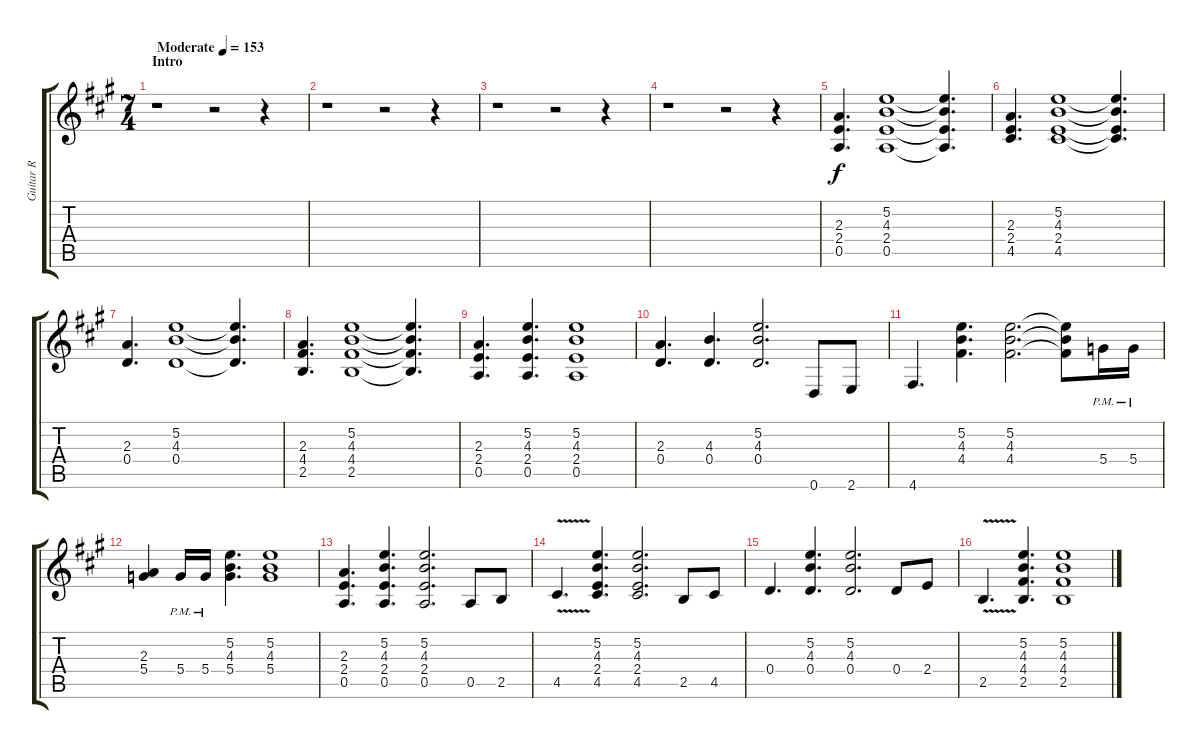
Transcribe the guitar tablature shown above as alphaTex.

\track ("Guitar R" "Guitar R") {instrument distortionguitar}
\staff {score tabs}
\tuning (E4 B3 G3 D3 A2 D2) {hide}
\ts (7 4)
\section ("" "Intro")
\tempo (153 "Moderate")
\clef g2
\ks a
r.1{dy f instrument distortionguitar} r.2 r.4 |
r.1 r.2 r.4 |
r.1 r.2 r.4 |
r.1 r.2 r.4 |
(2.3 2.4 0.5).4{d} (5.2 4.3 2.4 0.5).1 (5.2{t} 4.3{t} 2.4{t} 0.5{t}).4{d} |
(2.3 2.4 4.5).4{d} (5.2 4.3 2.4 4.5).1 (5.2{t} 4.3{t} 2.4{t} 4.5{t}).4{d} |
(2.3 0.4).4{d} (5.2 4.3 0.4).1 (5.2{t} 4.3{t} 0.4{t}).4{d} |
(2.3 4.4 2.5).4{d} (5.2 4.3 4.4 2.5).1 (5.2{t} 4.3{t} 4.4{t} 2.5{t}).4{d} |
(2.3 2.4 0.5).4{d} (5.2 4.3 2.4 0.5).4{d} (5.2 4.3 2.4 0.5).1 |
(2.3 0.4).4{d} (4.3 0.4).4{d} (5.2 4.3 0.4).2{d} 0.6.8 2.6.8 |
4.6.4{d} (5.2 4.3 4.4).4{d} (5.2 4.3 4.4).2{d} (5.2{t} 4.3{t} 4.4{t}).8 5.4{pm}.16 5.4{pm}.16 |
(2.3 5.4).4 5.4{pm}.16 5.4{pm}.16 (5.2 4.3 5.4).4{d} (5.2 4.3 5.4).1 |
(2.3 2.4 0.5).4{d} (5.2 4.3 2.4 0.5).4{d} (5.2 4.3 2.4 0.5).2{d} 0.5.8 2.5.8 |
4.5{v}.4{d} (5.2 4.3 2.4 4.5).4{d} (5.2 4.3 2.4 4.5).2{d} 2.5.8 4.5.8 |
0.4.4{d} (5.2 4.3 0.4).4{d} (5.2 4.3 0.4).2{d} 0.4.8 2.4.8 |
2.5{v}.4{d} (5.2 4.3 4.4 2.5).4{d} (5.2 4.3 4.4 2.5).1
